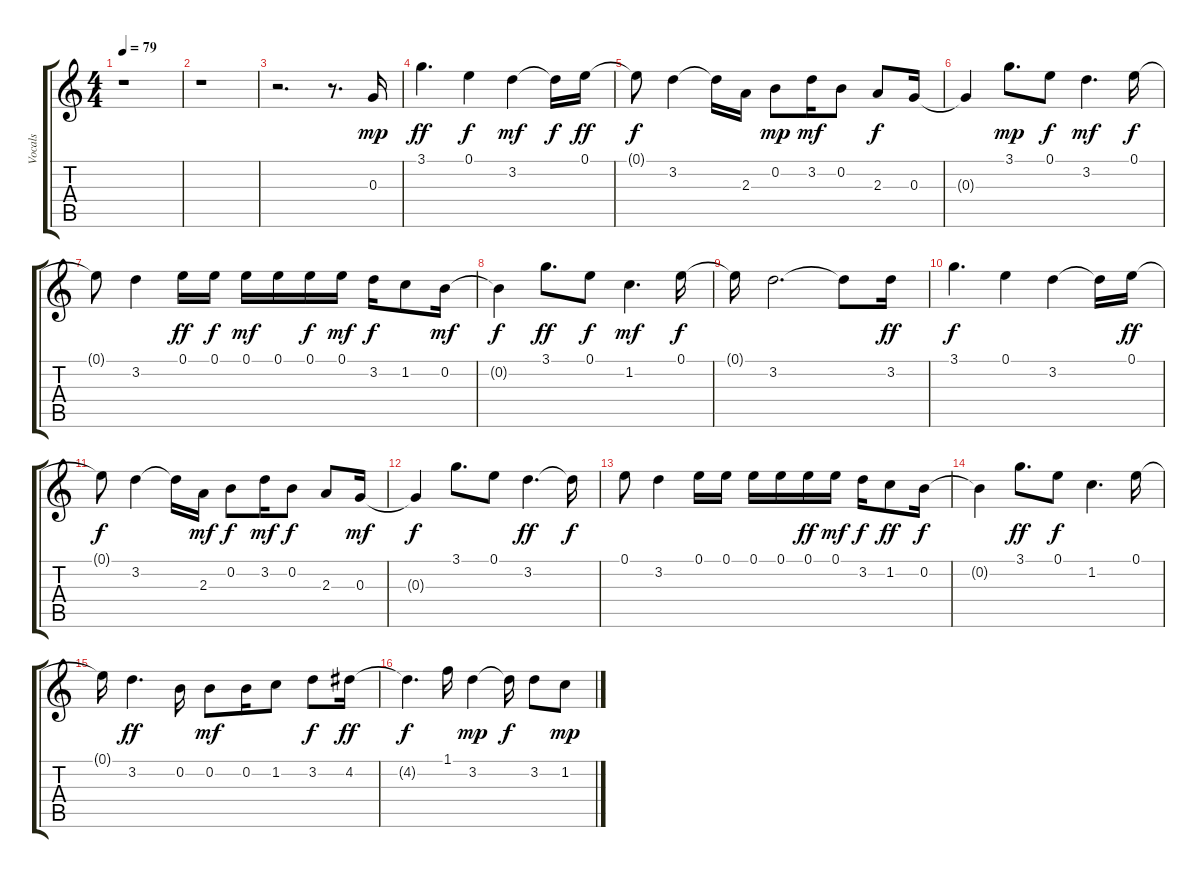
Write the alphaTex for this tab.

\track ("Vocals" "Vocals") {instrument electricguitarjazz}
\staff {score tabs}
\tuning (E4 B3 G3 D3 A2 E2) {hide}
\ts (4 4)
\tempo 79
\clef g2
\ks c
r.1{dy mf} |
r.1 |
r.2{d} r.8{d} 0.3.16{dy mp} |
3.1.4{d dy ff} 0.1.4{dy f} 3.2.4{dy mf} 3.2{t}.16{dy f} 0.1.16{dy ff} |
0.1{t}.8{dy f} 3.2.4 3.2{t}.16 2.3.16 0.2.8{dy mp} 3.2.16{dy mf} 0.2.8 2.3.8{dy f} 0.3.16 |
0.3{t}.4 3.1.8{d dy mp} 0.1.8{dy f} 3.2.4{d dy mf} 0.1.16{dy f} |
0.1{t}.8 3.2.4 0.1.16{dy ff} 0.1.16{dy f} 0.1.16{dy mf} 0.1.16 0.1.16{dy f} 0.1.16{dy mf} 3.2.16{dy f} 1.2.8 0.2.16{dy mf} |
0.2{t}.4{dy f} 3.1.8{d dy ff} 0.1.8{dy f} 1.2.4{d dy mf} 0.1.16{dy f} |
0.1{t}.16 3.2.2{d} 3.2{t}.8 3.2.16{dy ff} |
3.1.4{d dy f} 0.1.4 3.2.4 3.2{t}.16 0.1.16{dy ff} |
0.1{t}.8{dy f} 3.2.4 3.2{t}.16 2.3.16{dy mf} 0.2.8{dy f} 3.2.16{dy mf} 0.2.8{dy f} 2.3.8 0.3.16{dy mf} |
0.3{t}.4{dy f} 3.1.8{d} 0.1.8 3.2.4{d dy ff} 3.2{t}.16{dy f} |
0.1.8 3.2.4 0.1.16 0.1.16 0.1.16 0.1.16 0.1.16{dy ff} 0.1.16{dy mf} 3.2.16{dy f} 1.2.8{dy ff} 0.2.16{dy f} |
0.2{t}.4 3.1.8{d dy ff} 0.1.8{dy f} 1.2.4{d} 0.1.16 |
0.1{t}.16 3.2.4{d dy ff} 0.2.16 0.2.8{dy mf} 0.2.16 1.2.8 3.2.8{dy f} 4.2.16{dy ff} |
4.2{t}.4{d dy f} 1.1.16 3.2.4{dy mp} 3.2{t}.16{dy f} 3.2.8 1.2.8{dy mp}
